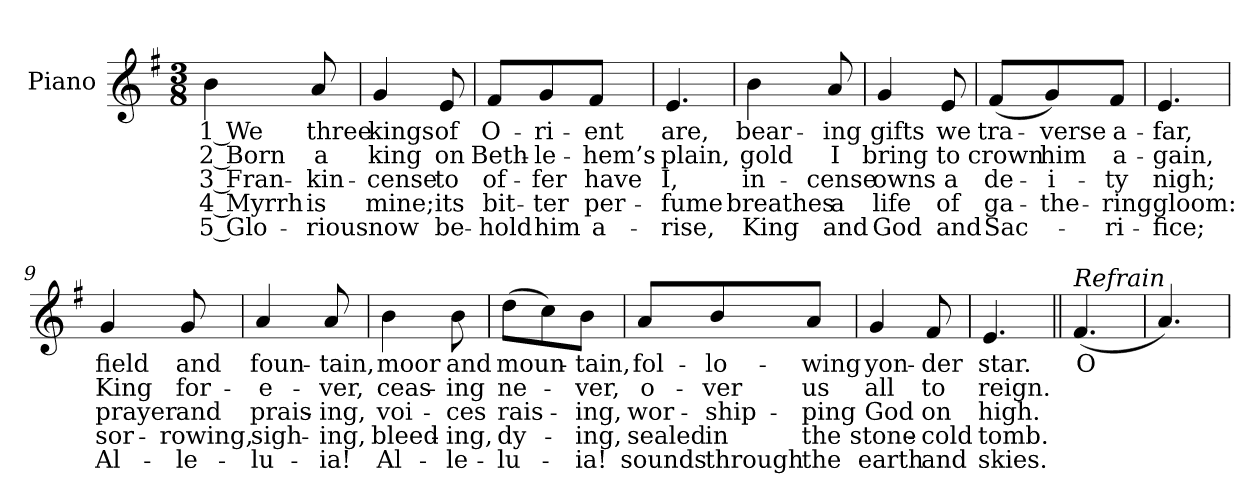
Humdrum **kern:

**kern	**text	**text	**text	**text	**text
*part1	*part1	*part1	*part1	*part1	*part1
*staff1	*staff1	*staff1	*staff1	*staff1	*staff1
*I"Piano	*	*	*	*	*
*I'Pno.	*	*	*	*	*
!!LO:PB:g=z
*clefG2	*	*	*	*	*
*k[f#]	*	*	*	*	*
*G:	*	*	*	*	*
*M3/8	*	*	*	*	*
=1	=1	=1	=1	=1	=1
!	!LO:LY:b:color=#000000	!LO:LY:b:color=#000000	!LO:LY:b:color=#000000	!LO:LY:b:color=#000000	!LO:LY:b:color=#000000
4bi\	1 We	2 Born	-3 Fran-	-4 Myrrh	5 Glo-
!	!LO:LY:b:color=#000000	!LO:LY:b:color=#000000	!LO:LY:b:color=#000000	!LO:LY:b:color=#000000	!LO:LY:b:color=#000000
8ai/	three	a	kin-	-is	rious
=2	=2	=2	=2	=2	=2
!	!LO:LY:b:color=#000000	!LO:LY:b:color=#000000	!LO:LY:b:color=#000000	!LO:LY:b:color=#000000	!LO:LY:b:color=#000000
4gi/	kings	king	cense	mine;	now
!	!LO:LY:b:color=#000000	!LO:LY:b:color=#000000	!LO:LY:b:color=#000000	!LO:LY:b:color=#000000	!LO:LY:b:color=#000000
8ei/	of	on	to	its	be-
=3	=3	=3	=3	=3	=3
!	!LO:LY:b:color=#000000	!LO:LY:b:color=#000000	!LO:LY:b:color=#000000	!LO:LY:b:color=#000000	!LO:LY:b:color=#000000
8f#i/L	O-	Beth-	-of-	-bit-	-hold
!	!LO:LY:b:color=#000000	!LO:LY:b:color=#000000	!LO:LY:b:color=#000000	!LO:LY:b:color=#000000	!LO:LY:b:color=#000000
8gi/	-ri-	-le-	fer	ter	him
!	!LO:LY:b:color=#000000	!LO:LY:b:color=#000000	!LO:LY:b:color=#000000	!LO:LY:b:color=#000000	!LO:LY:b:color=#000000
8f#i/J	-ent	-hem’s	have	per-	-a-
=4	=4	=4	=4	=4	=4
!	!LO:LY:b:color=#000000	!LO:LY:b:color=#000000	!LO:LY:b:color=#000000	!LO:LY:b:color=#000000	!LO:LY:b:color=#000000
4.ei/	are,	plain,	-I,	fume	rise,
=5	=5	=5	=5	=5	=5
!	!LO:LY:b:color=#000000	!LO:LY:b:color=#000000	!LO:LY:b:color=#000000	!LO:LY:b:color=#000000	!LO:LY:b:color=#000000
4bi\	bear-	gold	in-	-breathes	King
!	!LO:LY:b:color=#000000	!LO:LY:b:color=#000000	!LO:LY:b:color=#000000	!LO:LY:b:color=#000000	!LO:LY:b:color=#000000
8ai/	-ing	I	cense	a	and
=6	=6	=6	=6	=6	=6
!	!LO:LY:b:color=#000000	!LO:LY:b:color=#000000	!LO:LY:b:color=#000000	!LO:LY:b:color=#000000	!LO:LY:b:color=#000000
4gi/	gifts	bring	owns	life	God
!	!LO:LY:b:color=#000000	!LO:LY:b:color=#000000	!LO:LY:b:color=#000000	!LO:LY:b:color=#000000	!LO:LY:b:color=#000000
8ei/	we	to	a	of	and
!!LO:LB:g=z
=7	=7	=7	=7	=7	=7
!	!LO:LY:b:color=#000000	!LO:LY:b:color=#000000	!LO:LY:b:color=#000000	!LO:LY:b:color=#000000	!LO:LY:b:color=#000000
(8f#i/L	tra-	crown	de-	-ga-	-Sac-
!	!LO:LY:b:color=#000000	!LO:LY:b:color=#000000	!LO:LY:b:color=#000000	!LO:LY:b:color=#000000	!
8gi/)	-verse	him	-i-	-the-	.
!	!LO:LY:b:color=#000000	!LO:LY:b:color=#000000	!LO:LY:b:color=#000000	!LO:LY:b:color=#000000	!LO:LY:b:color=#000000
8f#i/J	a-	a-	-ty	ring	ri-
=8	=8	=8	=8	=8	=8
!	!LO:LY:b:color=#000000	!LO:LY:b:color=#000000	!LO:LY:b:color=#000000	!LO:LY:b:color=#000000	!LO:LY:b:color=#000000
4.ei/	-far,	-gain,	-nigh;	gloom:	fice;
=9	=9	=9	=9	=9	=9
!	!LO:LY:b:color=#000000	!LO:LY:b:color=#000000	!LO:LY:b:color=#000000	!LO:LY:b:color=#000000	!LO:LY:b:color=#000000
4gi/	field	King	prayer	sor-	-Al-
!	!LO:LY:b:color=#000000	!LO:LY:b:color=#000000	!LO:LY:b:color=#000000	!LO:LY:b:color=#000000	!LO:LY:b:color=#000000
8gi/	and	for-	-and	rowing,	le-
=10	=10	=10	=10	=10	=10
!	!LO:LY:b:color=#000000	!LO:LY:b:color=#000000	!LO:LY:b:color=#000000	!LO:LY:b:color=#000000	!LO:LY:b:color=#000000
4ai/	foun-	-e-	-prais-	-sigh-	-lu-
!	!LO:LY:b:color=#000000	!LO:LY:b:color=#000000	!LO:LY:b:color=#000000	!LO:LY:b:color=#000000	!LO:LY:b:color=#000000
8ai/	-tain,	-ver,	-ing,	ing,	ia!
=11	=11	=11	=11	=11	=11
!	!LO:LY:b:color=#000000	!LO:LY:b:color=#000000	!LO:LY:b:color=#000000	!LO:LY:b:color=#000000	!LO:LY:b:color=#000000
4bi\	moor	ceas-	voi-	-bleed-	-Al-
!	!LO:LY:b:color=#000000	!LO:LY:b:color=#000000	!LO:LY:b:color=#000000	!LO:LY:b:color=#000000	!LO:LY:b:color=#000000
8bi\	and	-ing	-ces	ing,	le-
=12	=12	=12	=12	=12	=12
!	!LO:LY:b:color=#000000	!LO:LY:b:color=#000000	!LO:LY:b:color=#000000	!LO:LY:b:color=#000000	!LO:LY:b:color=#000000
(8ddi\L	moun-	ne-	-rais-	-dy-	-lu-
8cci\)	.	.	.	.	.
!	!LO:LY:b:color=#000000	!LO:LY:b:color=#000000	!LO:LY:b:color=#000000	!LO:LY:b:color=#000000	!LO:LY:b:color=#000000
8bi\J	-tain,	-ver,	-ing,	ing,	ia!
!!LO:LB:g=z
=13	=13	=13	=13	=13	=13
!	!LO:LY:b:color=#000000	!LO:LY:b:color=#000000	!LO:LY:b:color=#000000	!LO:LY:b:color=#000000	!LO:LY:b:color=#000000
8ai/L	fol-	o-	wor-	-sealed	sounds
!	!LO:LY:b:color=#000000	!LO:LY:b:color=#000000	!LO:LY:b:color=#000000	!LO:LY:b:color=#000000	!LO:LY:b:color=#000000
8bi/	-lo-	-ver	ship-	-in	through
!	!LO:LY:b:color=#000000	!LO:LY:b:color=#000000	!LO:LY:b:color=#000000	!LO:LY:b:color=#000000	!LO:LY:b:color=#000000
8ai/J	-wing	us	ping	the	the
=14	=14	=14	=14	=14	=14
!	!LO:LY:b:color=#000000	!LO:LY:b:color=#000000	!LO:LY:b:color=#000000	!LO:LY:b:color=#000000	!LO:LY:b:color=#000000
4gi/	yon-	all	God	stone-	-earth
!	!LO:LY:b:color=#000000	!LO:LY:b:color=#000000	!LO:LY:b:color=#000000	!LO:LY:b:color=#000000	!LO:LY:b:color=#000000
8f#i/	-der	to	on	cold	and
=15	=15	=15	=15	=15	=15
!	!LO:LY:b:color=#000000	!LO:LY:b:color=#000000	!LO:LY:b:color=#000000	!LO:LY:b:color=#000000	!LO:LY:b:color=#000000
4.ei/	star.	reign.	high.	tomb.	skies.
=16||	=16||	=16||	=16||	=16||	=16||
!LO:TX:a:i:t=Refrain	!	!	!	!	!
!	!LO:LY:b:color=#000000	!	!	!	!
(4.f#i/	O	.	.	.	.
=17	=17	=17	=17	=17	=17
4.ai/)	.	.	.	.	.
=	=	=	=	=	=
*-	*-	*-	*-	*-	*-
